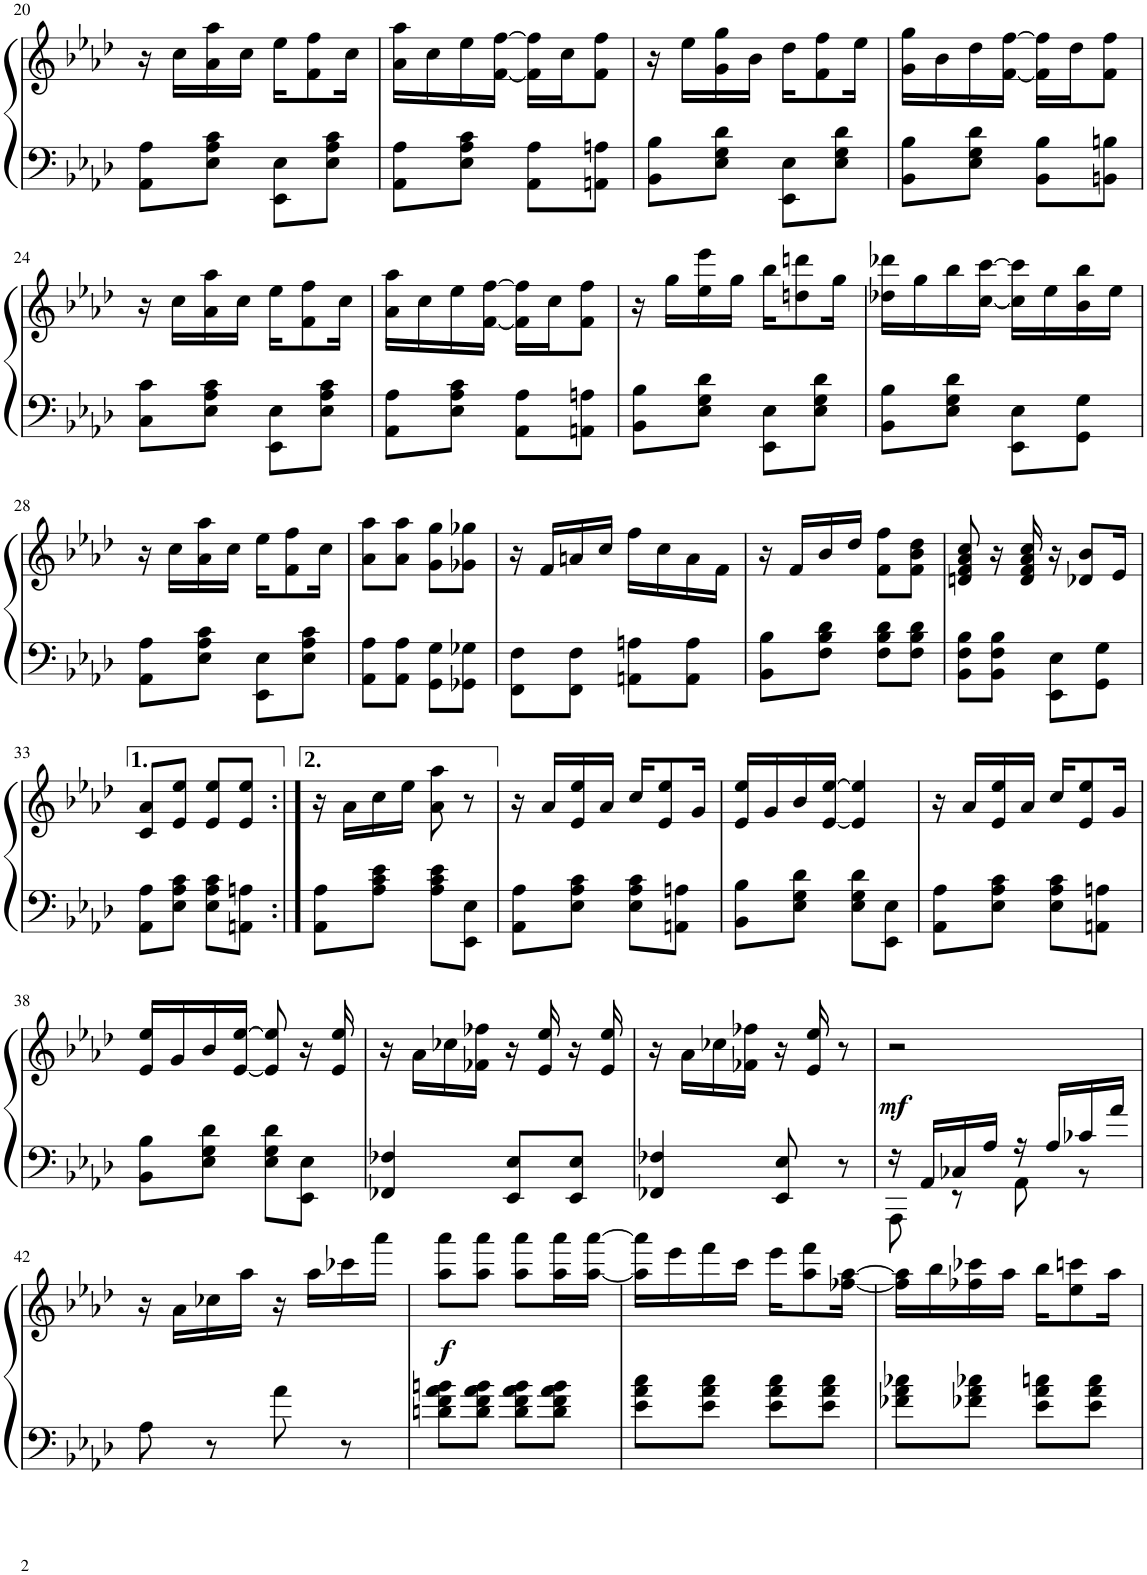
**kern	**kern	**dynam
*part1	*part1	*part1
*staff2	*staff1	*staff1/2
*I"Piano	*	*
*I'Pno	*	*
!!LO:PB:g=z
*clefF4	*clefG2	*
*k[b-e-a-d-]	*k[b-e-a-d-]	*
*M2/4	*M2/4	*
=20	=20	=20
8AA-\' 8A-\'L	16r	.
.	16cc\LL	.
8E-\' 8A-\' 8c\'J	16a-\ 16aa-\	.
.	16cc\JJ	.
8EE-\' 8E-\'L	16ee-\KL	.
.	8f\ 8ff\	.
8E-\' 8A-\' 8c\'J	.	.
.	16cc\Jk	.
=21	=21	=21
8AA-\' 8A-\'L	16a-\ 16aa-\LL	.
.	16cc\	.
8E-\' 8A-\' 8c\'J	16ee-\	.
.	[<16f\ [16ff\JJ	.
8AA-\' 8A-\'L	16f\] 16ff\]LL	.
.	16cc\J	.
8AAn\' 8An\'J	8f\ 8ff\J	.
=22	=22	=22
8BB-\' 8B-\'L	16r	.
.	16ee-\LL	.
8E-\' 8G\' 8d-\'J	16g\ 16gg\	.
.	16b-\JJ	.
8EE-\' 8E-\'L	16dd-\KL	.
.	8f\ 8ff\	.
8E-\' 8G\' 8d-\'J	.	.
.	16ee-\Jk	.
=23	=23	=23
8BB-\' 8B-\'L	16g\ 16gg\LL	.
.	16b-\	.
8E-\' 8G\' 8d-\'J	16dd-\	.
.	[<16f\ [16ff\JJ	.
8BB-\' 8B-\'L	16f\] 16ff\]LL	.
.	16dd-\J	.
8BBn\' 8Bn\'J	8f\ 8ff\J	.
!!LO:LB:g=z
=24	=24	=24
8C\' 8c\'L	16r	.
.	16cc\LL	.
8E-\' 8A-\' 8c\'J	16a-\ 16aa-\	.
.	16cc\JJ	.
8EE-\' 8E-\'L	16ee-\KL	.
.	8f\ 8ff\	.
8E-\' 8A-\' 8c\'J	.	.
.	16cc\Jk	.
=25	=25	=25
8AA-\' 8A-\'L	16a-\ 16aa-\LL	.
.	16cc\	.
8E-\' 8A-\' 8c\'J	16ee-\	.
.	[<16f\ [16ff\JJ	.
8AA-\' 8A-\'L	16f\] 16ff\]LL	.
.	16cc\J	.
8AAn\' 8An\'J	8f\ 8ff\J	.
=26	=26	=26
8BB-\' 8B-\'L	16r	.
.	16gg\LL	.
8E-\' 8G\' 8d-\'J	16ee-\ 16eee-\	.
.	16gg\JJ	.
8EE-\' 8E-\'L	16bb-\KL	.
.	8ddn\ 8dddn\	.
8E-\' 8G\' 8d-\'J	.	.
.	16gg\Jk	.
=27	=27	=27
8BB-\' 8B-\'L	16dd-X\ 16ddd-X\LL	.
.	16gg\	.
8E-\' 8G\' 8d-\'J	16bb-\	.
.	[<16cc\ [16ccc\JJ	.
8EE-\' 8E-\'L	16cc\] 16ccc\]LL	.
.	16ee-\	.
8GG\' 8G\'J	16b-\ 16bb-\	.
.	16ee-\JJ	.
!!LO:LB:g=z
=28	=28	=28
8AA-\' 8A-\'L	16r	.
.	16cc\LL	.
8E-\' 8A-\' 8c\'J	16a-\ 16aa-\	.
.	16cc\JJ	.
8EE-\' 8E-\'L	16ee-\KL	.
.	8f\ 8ff\	.
8E-\' 8A-\' 8c\'J	.	.
.	16cc\Jk	.
=29	=29	=29
8AA-\' 8A-\'L	8a-\ 8aa-\L	.
8AA-\' 8A-\'J	8a-\ 8aa-\J	.
8GG\' 8G\'L	8g\ 8gg\L	.
8GG-X\' 8G-X\'J	8g-X\ 8gg-X\J	.
=30	=30	=30
8FF\' 8F\'L	16r	.
.	16f/LL	.
8FF\' 8F\'J	16an/	.
.	16cc/JJ	.
8AAn\' 8An\'L	16ff\LL	.
.	16cc\	.
8AA\' 8A\'J	16a\	.
.	16f\JJ	.
=31	=31	=31
8BB-\' 8B-\'L	16r	.
.	16f/LL	.
8F\' 8B-\' 8d-\'J	16b-/	.
.	16dd-/JJ	.
8F\' 8B-\' 8d-\'L	8f\ 8ff\L	.
8F\' 8B-\' 8d-\'J	8f\ 8b-\ 8dd-\J	.
=32	=32	=32
8BB-\' 8F\' 8B-\'L	8dn/ 8f/ 8a-/ 8cc/	.
8BB-\' 8F\' 8B-\'J	16r	.
.	16d/ 16f/ 16a-/ 16cc/	.
8EE-\' 8E-\'L	16r	.
.	8d-X/ 8b-/L	.
8GG\' 8G\'J	.	.
.	16e-/Jk	.
!!LO:LB:g=z
=33	=33	=33
8AA-\' 8A-\'L	8c/ 8a-/L	.
8E-\' 8A-\' 8c\'J	8e-/ 8ee-/J	.
8E-\' 8A-\' 8c\'L	8e-/ 8ee-/L	.
8AAn\' 8An\'J	8e-/ 8ee-/J	.
=34:|!	=34:|!	=34:|!
8AA-\ 8A-\L	16r	.
.	16a-\LL	.
8A-\ 8c\ 8e-\J	16cc\	.
.	16ee-\JJ	.
8A-\ 8c\ 8e-\L	8a-\ 8aa-\	.
8EE-\ 8E-\J	8r	.
=35	=35	=35
8AA-\ 8A-\L	16r	.
.	16a-/LL	.
8E-\ 8A-\ 8c\J	16e-/ 16ee-/	.
.	16a-/JJ	.
8E-\ 8A-\ 8c\L	16cc/KL	.
.	8e-/ 8ee-/	.
8AAn\ 8An\J	.	.
.	16g/Jk	.
=36	=36	=36
8BB-\ 8B-\L	16e-/ 16ee-/LL	.
.	16g/	.
8E-\ 8G\ 8d-\J	16b-/	.
.	[16e-/ [>16ee-/JJ	.
8E-\ 8G\ 8d-\L	4e-/] 4ee-/]	.
8EE-\ 8E-\J	.	.
=37	=37	=37
8AA-\ 8A-\L	16r	.
.	16a-/LL	.
8E-\ 8A-\ 8c\J	16e-/ 16ee-/	.
.	16a-/JJ	.
8E-\ 8A-\ 8c\L	16cc/KL	.
.	8e-/ 8ee-/	.
8AAn\ 8An\J	.	.
.	16g/Jk	.
!!LO:LB:g=z
=38	=38	=38
8BB-\ 8B-\L	16e-/ 16ee-/LL	.
.	16g/	.
8E-\ 8G\ 8d-\J	16b-/	.
.	[16e-/ [>16ee-/JJ	.
8E-\ 8G\ 8d-\L	8e-/] 8ee-/]	.
8EE-\ 8E-\J	16r	.
.	16e-/ 16ee-/	.
=39	=39	=39
4FF-X/ 4F-X/	16r	.
.	16a-\LL	.
.	16cc-X\	.
.	16f-X\ 16ff-X\JJ	.
8EE-/ 8E-/L	16r	.
.	16e-/ 16ee-/	.
8EE-/ 8E-/J	16r	.
.	16e-/ 16ee-/	.
=40	=40	=40
4FF-X/ 4F-X/	16r	.
.	16a-\LL	.
.	16cc-X\	.
.	16f-X\ 16ff-X\JJ	.
8EE-/ 8E-/	16r	.
.	16e-/ 16ee-/	.
8r	8r	.
=41	=41	=41
*^	*	*
!	!	!	!LO:DY:a=2
16r	8AAA-\	2r	mf
16AA-/LL	.	.	.
16C-X/	8r	.	.
16A-/JJ	.	.	.
16r	8AA-\	.	.
16A-/LL	.	.	.
16c-X/	8r	.	.
16a-/JJ	.	.	.
*v	*v	*	*
!!LO:LB:g=z
=42	=42	=42
8A-\	16r	.
.	16a-\LL	.
8r	16cc-X\	.
.	16aa-\JJ	.
8a-\	16r	.
.	16aa-\LL	.
8r	16ccc-X\	.
.	16aaa-\JJ	.
=43	=43	=43
!	!	!LO:DY:b
8dn\ 8f\ 8a-\ 8bn\L	8aa-\ 8aaa-\L	f
8d\ 8f\ 8a-\ 8b\J	8aa-\ 8aaa-\J	.
8d\ 8f\ 8a-\ 8b\L	8aa-\ 8aaa-\L	.
8d\ 8f\ 8a-\ 8b\J	16aa-\ 16aaa-\L	.
.	[<16aa-\ [>16aaa-\JJ	.
=44	=44	=44
8e-\ 8a-\ 8cc\L	16aa-\] 16aaa-\]LL	.
.	16eee-\	.
8e-\ 8a-\ 8cc\J	16fff\	.
.	16ccc\JJ	.
8e-\ 8a-\ 8cc\L	16eee-\KL	.
.	8aa-\ 8fff\	.
8e-\ 8a-\ 8cc\J	.	.
.	[<16ff-X\ [16aa-\Jk	.
=45	=45	=45
8f-X\ 8a-\ 8cc-X\L	16ff-\] 16aa-\]LL	.
.	16bb-\	.
8f-X\ 8a-\ 8cc-X\J	16ff-X\ 16ccc-X\	.
.	16aa-\JJ	.
8e-\ 8a-\ 8ccn\L	16bb-\KL	.
.	8ee-\ 8cccn\	.
8e-\ 8a-\ 8cc\J	.	.
.	16aa-\Jk	.
=	=	=
*-	*-	*-
